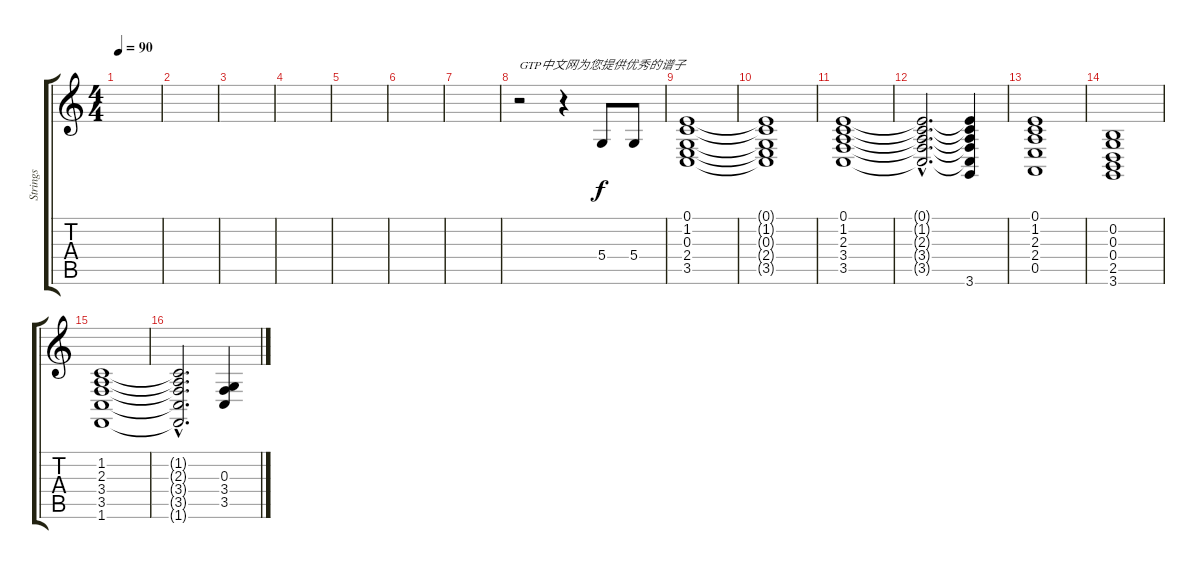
\track ("Strings" "Strings") {instrument trombone}
\staff {score tabs}
\tuning (E4 B3 G3 D3 A2 E2) {hide}
\ts (4 4)
\tempo 90
\clef g2
\ks c
|
|
|
|
|
|
|
r.2{txt "GTP中文网为您提供优秀的谱子"} r.4 5.4.8 5.4.8 |
(0.1 1.2 0.3 2.4 3.5).1 |
(0.1{t} 1.2{t} 0.3{t} 2.4{t} 3.5{t}).1 |
(0.1 1.2 2.3 3.4 3.5).1 |
(0.1{hac t} 1.2{hac t} 2.3{hac t} 3.4{hac t} 3.5{hac t}).2{d} (0.1{t} 1.2{t} 2.3{t} 3.4{t} 3.5{t} 3.6).4 |
(0.1 1.2 2.3 2.4 0.5).1 |
(0.2 0.3 0.4 2.5 3.6).1 |
(1.2 2.3 3.4 3.5 1.6).1 |
(1.2{hac t} 2.3{hac t} 3.4{hac t} 3.5{hac t} 1.6{hac t}).2{d} (0.3 3.4 3.5).4
